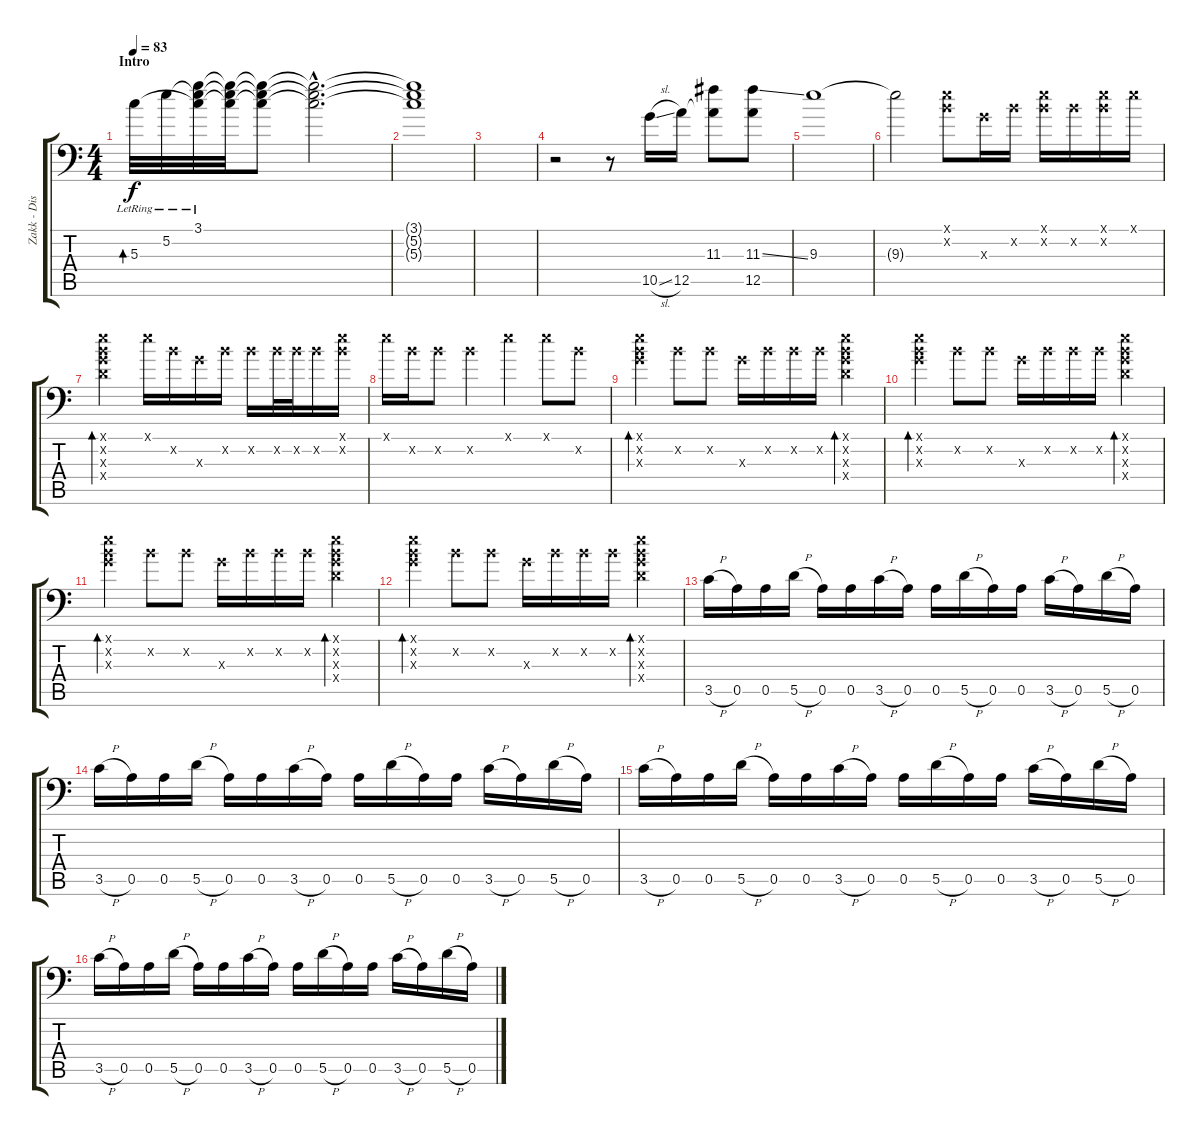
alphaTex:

\track ("Zakk - Distortion" "Zakk - Dis") {instrument overdrivenguitar}
\staff {score tabs}
\tuning (E4 B3 G3 D3 A2 A1) {hide}
\ts (4 4)
\section ("" "Intro ")
\tempo 83
\clef f4
\ks c
5.3{lr}.32{bd 480 dy f instrument overdrivenguitar} 5.2{lr}.32 (3.1{lr} 5.2{t} 5.3{t}).32 (3.1{t} 5.2{t} 5.3{t}).32 (3.1{t} 5.2{t} 5.3{t}).8 (3.1{hac t} 5.2{hac t} 5.3{hac t}).2{d} |
(3.1{t} 5.2{t} 5.3{t}).1 |
|
r.2 r.8 10.5{sl}.16 12.5.16 (11.3 12.5{t}).8 (11.3{ss} 12.5).8 |
9.3.1 |
9.3{t}.2 (0.1{x} 0.2{x}).8 0.3{x}.16 0.2{x}.16 (0.1{x} 0.2{x}).16 0.2{x}.16 (0.1{x} 0.2{x}).16 0.1{x}.16 |
(0.1{x} 0.2{x} 0.3{x} 0.4{x}).2{bd 480} 0.1{x}.16 0.2{x}.16 0.3{x}.16 0.2{x}.16 0.2{x}.16 0.2{x}.32 0.2{x}.32 0.2{x}.16 (0.1{x} 0.2{x}).16 |
0.1{x}.16 0.2{x}.16 0.2{x}.8 0.2{x}.4 0.1{x}.4 0.1{x}.8 0.2{x}.8 |
(0.1{x} 0.2{x} 0.3{x}).4{bd 480} 0.2{x}.8 0.2{x}.8 0.3{x}.16 0.2{x}.16 0.2{x}.16 0.2{x}.16 (0.1{x} 0.2{x} 0.3{x} 0.4{x}).4{bd 480} |
(0.1{x} 0.2{x} 0.3{x}).4{bd 480} 0.2{x}.8 0.2{x}.8 0.3{x}.16 0.2{x}.16 0.2{x}.16 0.2{x}.16 (0.1{x} 0.2{x} 0.3{x} 0.4{x}).4{bd 480} |
(0.1{x} 0.2{x} 0.3{x}).4{bd 480} 0.2{x}.8 0.2{x}.8 0.3{x}.16 0.2{x}.16 0.2{x}.16 0.2{x}.16 (0.1{x} 0.2{x} 0.3{x} 0.4{x}).4{bd 480} |
(0.1{x} 0.2{x} 0.3{x}).4{bd 480} 0.2{x}.8 0.2{x}.8 0.3{x}.16 0.2{x}.16 0.2{x}.16 0.2{x}.16 (0.1{x} 0.2{x} 0.3{x} 0.4{x}).4{bd 480} |
3.5{h}.16 0.5.16 0.5.16 5.5{h}.16 0.5.16 0.5.16 3.5{h}.16 0.5.16 0.5.16 5.5{h}.16 0.5.16 0.5.16 3.5{h}.16 0.5.16 5.5{h}.16 0.5.16 |
3.5{h}.16 0.5.16 0.5.16 5.5{h}.16 0.5.16 0.5.16 3.5{h}.16 0.5.16 0.5.16 5.5{h}.16 0.5.16 0.5.16 3.5{h}.16 0.5.16 5.5{h}.16 0.5.16 |
3.5{h}.16 0.5.16 0.5.16 5.5{h}.16 0.5.16 0.5.16 3.5{h}.16 0.5.16 0.5.16 5.5{h}.16 0.5.16 0.5.16 3.5{h}.16 0.5.16 5.5{h}.16 0.5.16 |
3.5{h}.16 0.5.16 0.5.16 5.5{h}.16 0.5.16 0.5.16 3.5{h}.16 0.5.16 0.5.16 5.5{h}.16 0.5.16 0.5.16 3.5{h}.16 0.5.16 5.5{h}.16 0.5.16
